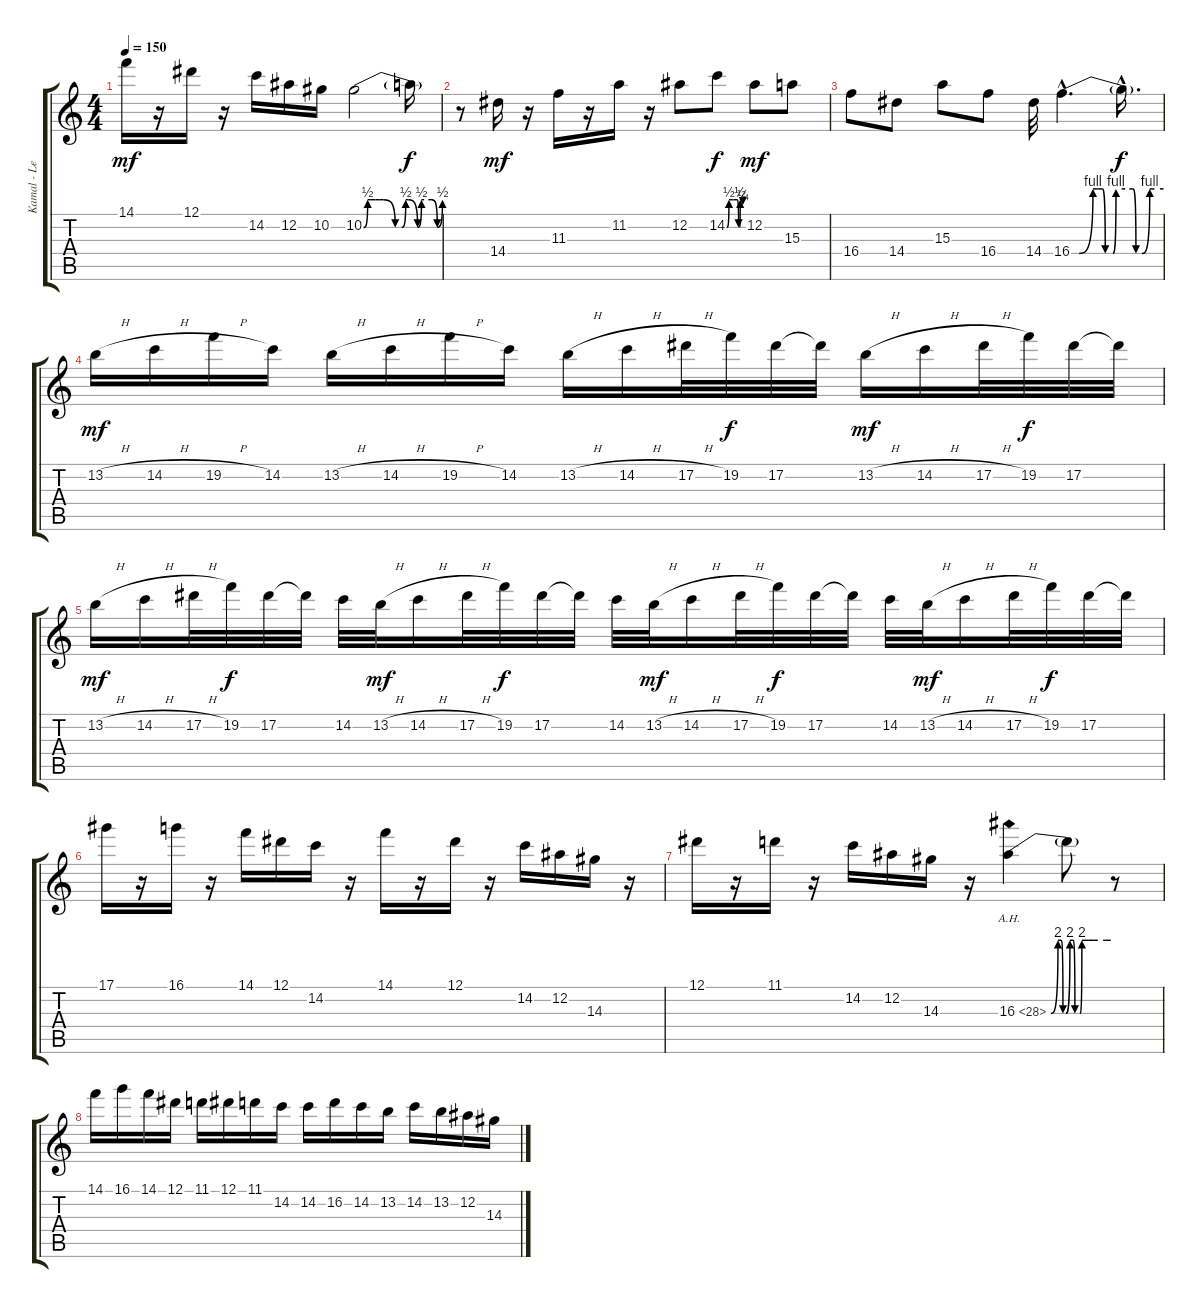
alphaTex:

\track ("Kamal - Lead" "Kamal - Le") {instrument distortionguitar}
\staff {score tabs}
\tuning (Eb4 Bb3 Gb3 Db3 Ab2 Eb2) {hide}
\ts (4 4)
\tempo 150
\clef g2
\ks c
14.1.16{dy mf} r.16 12.1.16 r.16 14.2.16 12.2.16 10.2.16 10.2{be (custom 0 0 3 2 5 2 9 2 12 2 15 2 24 0 27 0 29 0 32 2 34 2 41 0 44 2 46 2 52 2 56 0 60 2)}.2 10.2{t}.16{dy f} |
r.8 14.4.16{dy mf} r.16 11.3.16 r.16 11.2.16 r.16 12.2.8 14.2{be (custom 0 0 8 2 16 2 21 2 25 2 38 2 44 0 48 0 50 2 58 2 60 1)}.8{dy f} 12.2.8{dy mf} 15.3.8 |
16.4.8 14.4.8 15.3.8 16.4.8 14.4.32 16.4{be (custom 0 0 5 0 14 4 17 4 20 4 22 0 25 0 27 0 29 4 35 4 40 4 42 0 46 0 51 4 54 4 60 4) hac}.4{d} 16.4{hac t}.16{d dy f} |
13.2{h}.16{dy mf} 14.2{h}.16 19.2{h}.16 14.2.16 13.2{h}.16 14.2{h}.16 19.2{h}.16 14.2.16 13.2{h}.16 14.2{h}.16 17.2{h}.32 19.2.32{dy f} 17.2.32 17.2{t}.32 13.2{h}.16{dy mf} 14.2{h}.16 17.2{h}.32 19.2.32{dy f} 17.2.32 17.2{t}.32 |
13.2{h}.16{dy mf} 14.2{h}.16 17.2{h}.32 19.2.32{dy f} 17.2.32 17.2{t}.32 14.2.32 13.2{h}.32{dy mf} 14.2{h}.16 17.2{h}.32 19.2.32{dy f} 17.2.32 17.2{t}.32 14.2.32 13.2{h}.32{dy mf} 14.2{h}.16 17.2{h}.32 19.2.32{dy f} 17.2.32 17.2{t}.32 14.2.32 13.2{h}.32{dy mf} 14.2{h}.16 17.2{h}.32 19.2.32{dy f} 17.2.32 17.2{t}.32 |
17.1.16 r.16 16.1.16 r.16 14.1.16 12.1.16 14.2.16 r.16 14.1.16 r.16 12.1.16 r.16 14.2.16 12.2.16 14.3.16 r.16 |
12.1.16 r.16 11.1.16 r.16 14.2.16 12.2.16 14.3.16 r.16 16.3{be (custom 0 0 7 8 10 8 12 0 15 0 19 8 22 8 24 0 29 0 31 8 38 8 44 8 47 8 56 8 60 8) ah 12}.4 16.3{t}.8 r.8 |
14.1.16 16.1.16 14.1.16 12.1.16 11.1.16 12.1.16 11.1.16 14.2.16 14.2.16 16.2.16 14.2.16 13.2.16 14.2.16 13.2.16 12.2.16 14.3.16
